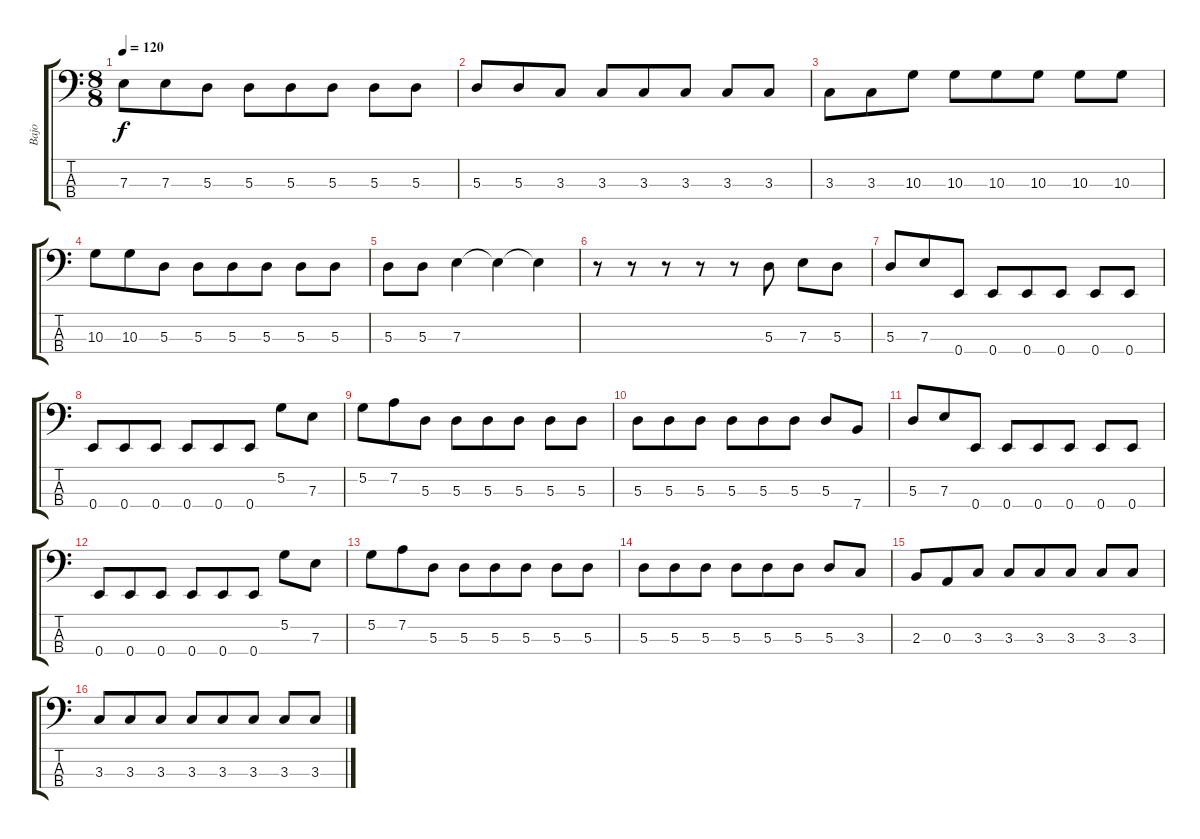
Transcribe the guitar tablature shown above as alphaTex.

\track ("Bajo" "Bajo") {instrument electricbassfinger}
\staff {score tabs}
\tuning (G2 D2 A1 E1) {hide}
\ts (8 8)
\tempo 120
\clef f4
\ks c
7.3.8{dy f} 7.3.8 5.3.8 5.3.8 5.3.8 5.3.8 5.3.8 5.3.8 |
5.3.8 5.3.8 3.3.8 3.3.8 3.3.8 3.3.8 3.3.8 3.3.8 |
3.3.8 3.3.8 10.3.8 10.3.8 10.3.8 10.3.8 10.3.8 10.3.8 |
10.3.8 10.3.8 5.3.8 5.3.8 5.3.8 5.3.8 5.3.8 5.3.8 |
5.3.8 5.3.8 7.3.4 7.3{t}.4 7.3{t}.4 |
r.8 r.8 r.8 r.8 r.8 5.3.8 7.3.8 5.3.8 |
5.3.8 7.3.8 0.4.8 0.4.8 0.4.8 0.4.8 0.4.8 0.4.8 |
0.4.8 0.4.8 0.4.8 0.4.8 0.4.8 0.4.8 5.2.8 7.3.8 |
5.2.8 7.2.8 5.3.8 5.3.8 5.3.8 5.3.8 5.3.8 5.3.8 |
5.3.8 5.3.8 5.3.8 5.3.8 5.3.8 5.3.8 5.3.8 7.4.8 |
5.3.8 7.3.8 0.4.8 0.4.8 0.4.8 0.4.8 0.4.8 0.4.8 |
0.4.8 0.4.8 0.4.8 0.4.8 0.4.8 0.4.8 5.2.8 7.3.8 |
5.2.8 7.2.8 5.3.8 5.3.8 5.3.8 5.3.8 5.3.8 5.3.8 |
5.3.8 5.3.8 5.3.8 5.3.8 5.3.8 5.3.8 5.3.8 3.3.8 |
2.3.8 0.3.8 3.3.8 3.3.8 3.3.8 3.3.8 3.3.8 3.3.8 |
3.3.8 3.3.8 3.3.8 3.3.8 3.3.8 3.3.8 3.3.8 3.3.8
